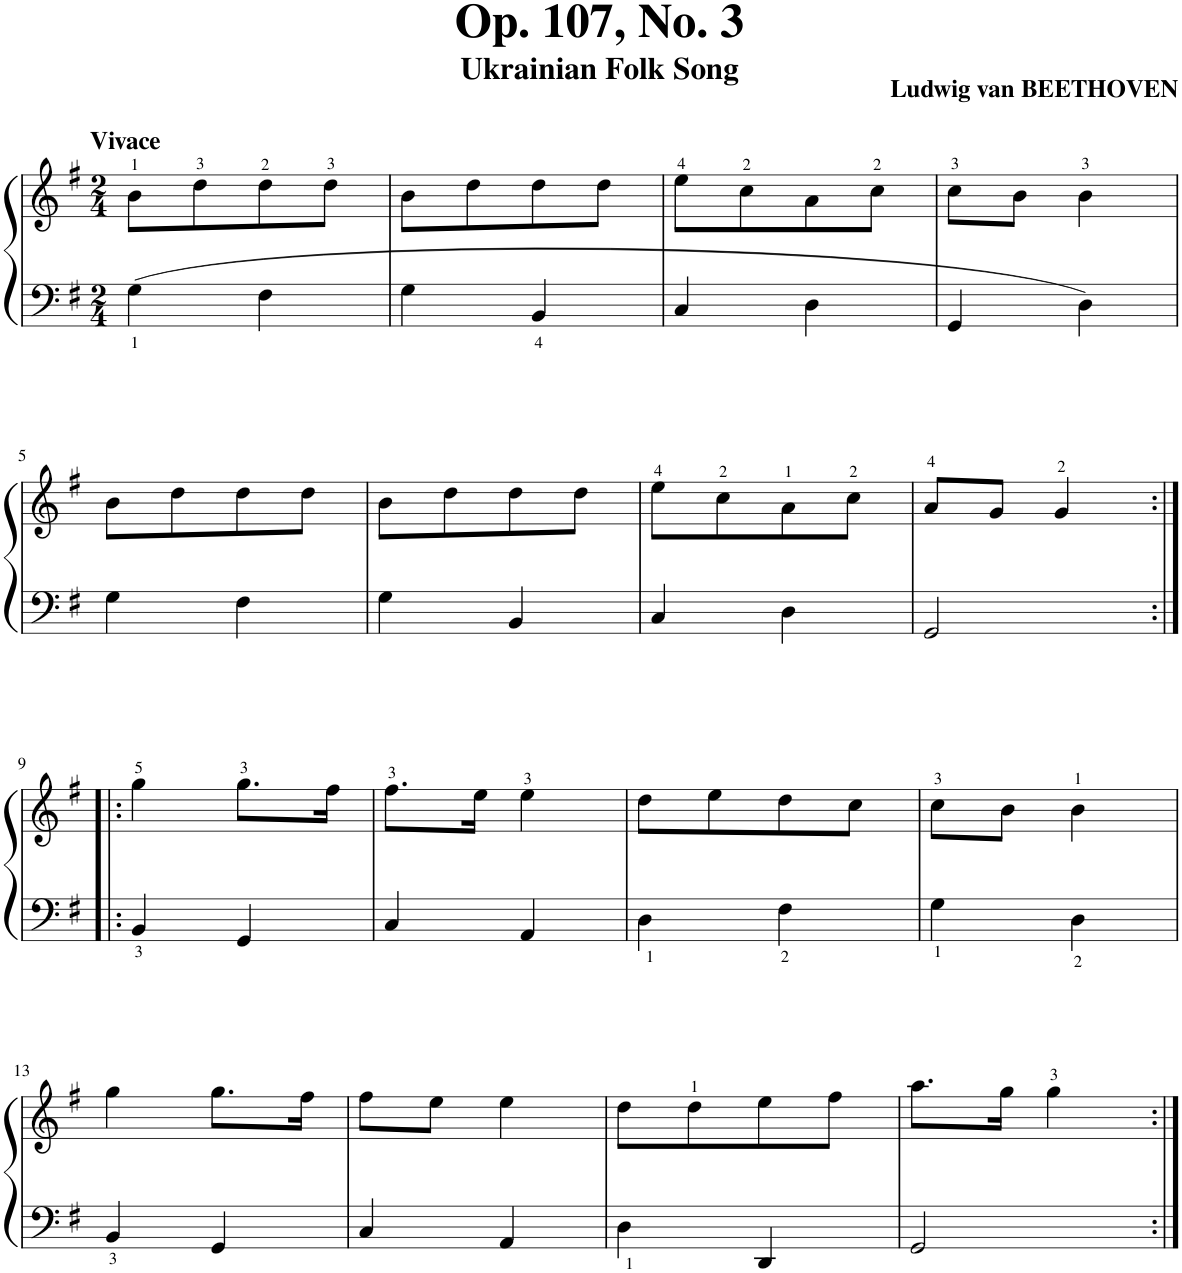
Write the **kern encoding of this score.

**kern	**kern
*part1	*part1
*staff2	*staff1
*I"Piano	*
*I'Pno.	*
*clefF4	*clefG2
*k[f#]	*k[f#]
*M2/4	*M2/4
=1	=1
!	!LO:TX:a:B:t=Vivace
4G\	8b\L
.	8dd\
4F#\	8dd\
.	8dd\J
=2	=2
4G\	8b\L
.	8dd\
4BB/	8dd\
.	8dd\J
=3	=3
4C/	8ee\L
.	8cc\
4D\	8a\
.	8cc\J
=4	=4
4GG/	8cc\L
.	8b\J
4D\	4b\
!!LO:LB:g=z
=5	=5
4G\	8b\L
.	8dd\
4F#\	8dd\
.	8dd\J
=6	=6
4G\	8b\L
.	8dd\
4BB/	8dd\
.	8dd\J
=7	=7
4C/	8ee\L
.	8cc\
4D\	8a\
.	8cc\J
=8	=8
2GG/	8a/L
.	8g/J
.	4g/
!!LO:LB:g=z
=9:|!|:	=9:|!|:
4BB/	4gg\
4GG/	8.gg\L
.	16ff#\Jk
=10	=10
4C/	8.ff#\L
.	16ee\Jk
4AA/	4ee\
=11	=11
4D\	8dd\L
.	8ee\
4F#\	8dd\
.	8cc\J
=12	=12
4G\	8cc\L
.	8b\J
4D\	4b\
!!LO:LB:g=z
=13	=13
4BB/	4gg\
4GG/	8.gg\L
.	16ff#\Jk
=14	=14
4C/	8ff#\L
.	8ee\J
4AA/	4ee\
=15	=15
4D\	8dd\L
.	8dd\
4DD/	8ee\
.	8ff#\J
=16	=16
2GG/	8.aa\L
.	16gg\Jk
.	4gg\
=:|!	=:|!
*-	*-
